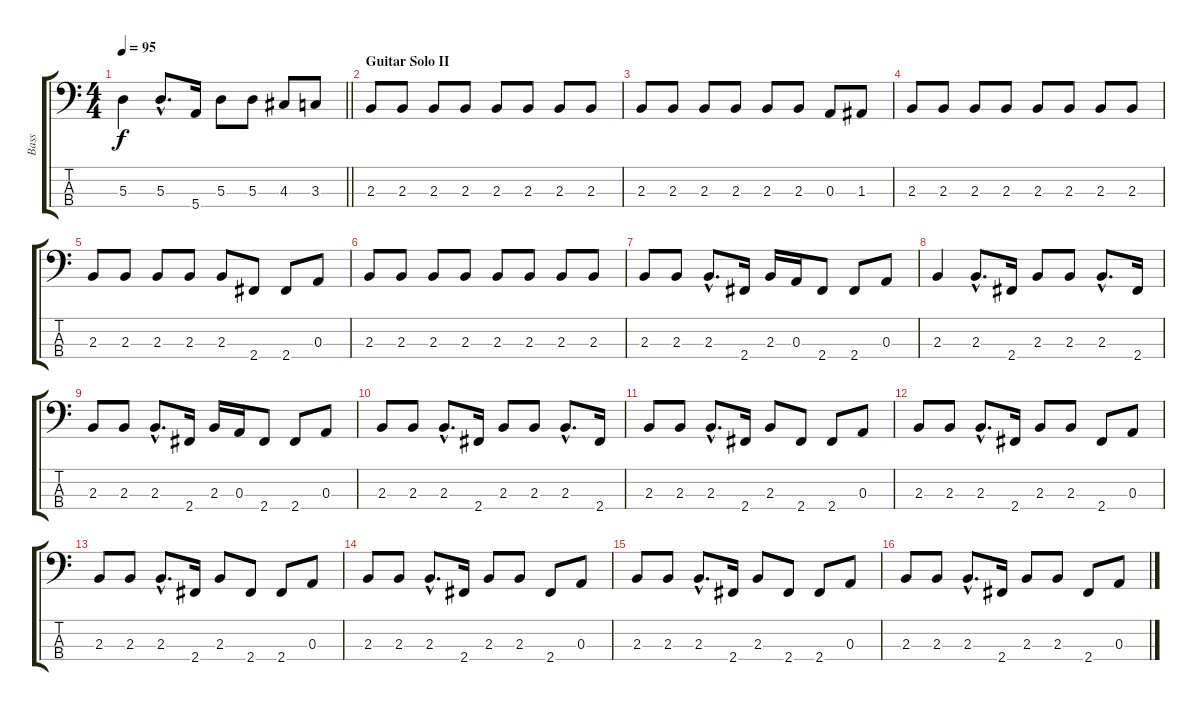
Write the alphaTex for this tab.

\track ("Bass" "Bass") {instrument electricbasspick}
\staff {score tabs}
\tuning (G2 D2 A1 E1) {hide}
\ts (4 4)
\tempo 95
\clef f4
\barLineRight lightlight
\ks c
5.3.4{dy f} 5.3{hac}.8{d} 5.4.16 5.3.8 5.3.8 4.3.8 3.3.8 |
\section ("" "Guitar Solo II")
2.3.8 2.3.8 2.3.8 2.3.8 2.3.8 2.3.8 2.3.8 2.3.8 |
2.3.8 2.3.8 2.3.8 2.3.8 2.3.8 2.3.8 0.3.8 1.3.8 |
2.3.8 2.3.8 2.3.8 2.3.8 2.3.8 2.3.8 2.3.8 2.3.8 |
2.3.8 2.3.8 2.3.8 2.3.8 2.3.8 2.4.8 2.4.8 0.3.8 |
2.3.8 2.3.8 2.3.8 2.3.8 2.3.8 2.3.8 2.3.8 2.3.8 |
2.3.8 2.3.8 2.3{hac}.8{d} 2.4.16 2.3.16 0.3.16 2.4.8 2.4.8 0.3.8 |
2.3.4 2.3{hac}.8{d} 2.4.16 2.3.8 2.3.8 2.3{hac}.8{d} 2.4.16 |
2.3.8 2.3.8 2.3{hac}.8{d} 2.4.16 2.3.16 0.3.16 2.4.8 2.4.8 0.3.8 |
2.3.8 2.3.8 2.3{hac}.8{d} 2.4.16 2.3.8 2.3.8 2.3{hac}.8{d} 2.4.16 |
2.3.8 2.3.8 2.3{hac}.8{d} 2.4.16 2.3.8 2.4.8 2.4.8 0.3.8 |
2.3.8 2.3.8 2.3{hac}.8{d} 2.4.16 2.3.8 2.3.8 2.4.8 0.3.8 |
2.3.8 2.3.8 2.3{hac}.8{d} 2.4.16 2.3.8 2.4.8 2.4.8 0.3.8 |
2.3.8 2.3.8 2.3{hac}.8{d} 2.4.16 2.3.8 2.3.8 2.4.8 0.3.8 |
2.3.8 2.3.8 2.3{hac}.8{d} 2.4.16 2.3.8 2.4.8 2.4.8 0.3.8 |
2.3.8 2.3.8 2.3{hac}.8{d} 2.4.16 2.3.8 2.3.8 2.4.8 0.3.8
